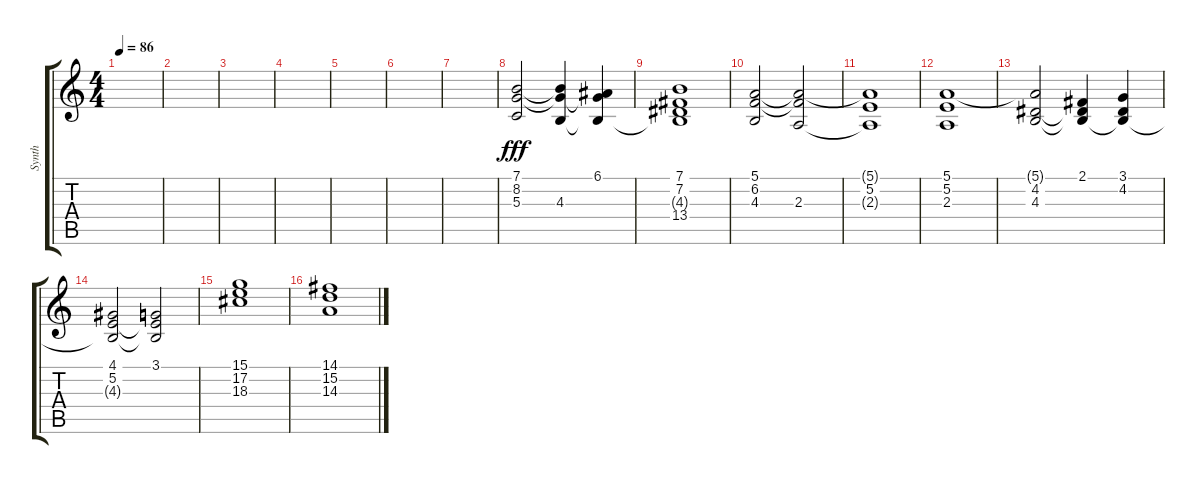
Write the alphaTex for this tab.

\track ("Synth" "Synth") {instrument synthstrings2}
\staff {score tabs}
\tuning (E4 B3 G3 D3 A2 E2) {hide}
\ts (4 4)
\tempo 86
\clef g2
\ks c
|
|
|
|
|
|
|
(7.1 8.2 5.3).2{dy fff} (7.1{t} 8.2{t} 4.3).4 (6.1 8.2{t} 4.3{t}).4 |
(7.1 7.2 4.3{t} 13.4).1 |
(5.1 6.2 4.3).2 (5.1{t} 6.2{t} 2.3).2 |
(5.1{t} 5.2 2.3{t}).1 |
(5.1 5.2 2.3).1 |
(5.1{t} 4.2 4.3).2 (2.1 4.2{t} 4.3{t}).4 (3.1 4.2 4.3{t}).4 |
(4.1 5.2 4.3{t}).2 (3.1 5.2{t} 4.3{t}).2 |
(15.1 17.2 18.3).1 |
(14.1 15.2 14.3).1
